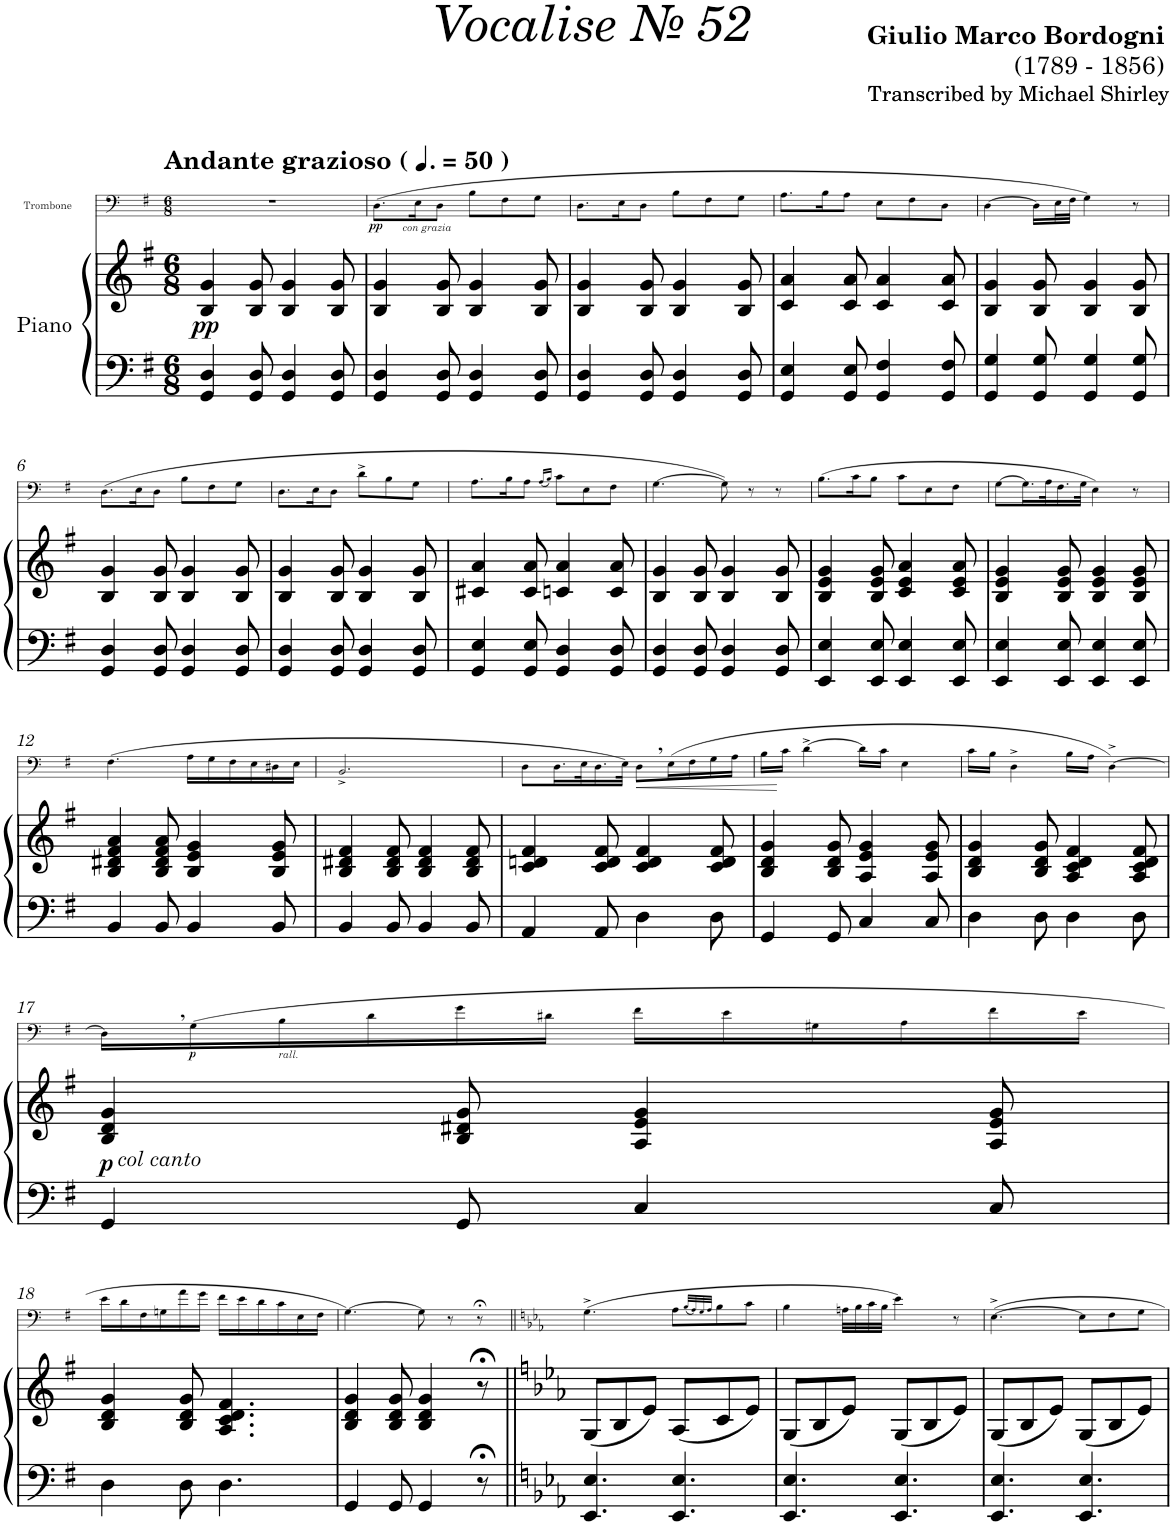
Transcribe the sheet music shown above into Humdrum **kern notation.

**kern	**kern	**dynam	**kern	**dynam
*part2	*part2	*part2	*part1	*part1
*staff3	*staff2	*staff2/3	*staff1	*staff1
*I"Piano	*	*	*I"Trombone	*
*I'Pno	*	*	*I'Trb	*
*	*	*	*stria5	*
*clefF4	*clefG2	*	*clefF4	*
*k[f#]	*k[f#]	*	*k[f#]	*
*M6/8	*M6/8	*	*M6/8	*
*MM75	*MM75	*	*MM75	*
=1	=1	=1	=1	=1
!	!	!	!LO:TX:a:B:t=Andante grazioso (	!
!	!	!	!LO:TX:a:B:t=)	!
!	!	!LO:DY:b	!	!
4GG/ 4D/	4B/ 4g/	pp	2.r	.
8GG/ 8D/	8B/ 8g/	.	.	.
4GG/ 4D/	4B/ 4g/	.	.	.
8GG/ 8D/	8B/ 8g/	.	.	.
=2	=2	=2	=2	=2
!	!	!	!	!LO:DY:b
4GG/ 4D/	4B/ 4g/	.	(8.D\L	pp
!	!	!	!LO:TX:b:i:t=con grazia	!
.	.	.	16E\K	.
8GG/ 8D/	8B/ 8g/	.	8D\J	.
4GG/ 4D/	4B/ 4g/	.	8B\L	.
.	.	.	8F#\	.
8GG/ 8D/	8B/ 8g/	.	8G\J	.
=3	=3	=3	=3	=3
4GG/ 4D/	4B/ 4g/	.	8.D\L	.
.	.	.	16E\K	.
8GG/ 8D/	8B/ 8g/	.	8D\J	.
4GG/ 4D/	4B/ 4g/	.	8B\L	.
.	.	.	8F#\	.
8GG/ 8D/	8B/ 8g/	.	8G\J	.
=4	=4	=4	=4	=4
4GG/ 4E/	4c/ 4a/	.	8.A\L	.
.	.	.	16B\K	.
8GG/ 8E/	8c/ 8a/	.	8A\J	.
4GG/ 4F#/	4c/ 4a/	.	8E\L	.
.	.	.	8F#\	.
8GG/ 8F#/	8c/ 8a/	.	8D\J	.
=5	=5	=5	=5	=5
4GG/ 4G/	4B/ 4g/	.	[4D\	.
8GG/ 8G/	8B/ 8g/	.	16D\LL]	.
.	.	.	32E\L	.
.	.	.	32F#\JJJ	.
4GG/ 4G/	4B/ 4g/	.	4G\)	.
8GG/ 8G/	8B/ 8g/	.	8r	.
!!LO:LB:g=z
=6	=6	=6	=6	=6
4GG/ 4D/	4B/ 4g/	.	(8.D\L	.
.	.	.	16E\K	.
8GG/ 8D/	8B/ 8g/	.	8D\J	.
4GG/ 4D/	4B/ 4g/	.	8B\L	.
.	.	.	8F#\	.
8GG/ 8D/	8B/ 8g/	.	8G\J	.
=7	=7	=7	=7	=7
4GG/ 4D/	4B/ 4g/	.	8.D\L	.
.	.	.	16E\K	.
8GG/ 8D/	8B/ 8g/	.	8D\J	.
4GG/ 4D/	4B/ 4g/	.	8d^\L	.
.	.	.	8B\	.
8GG/ 8D/	8B/ 8g/	.	8G\J	.
=8	=8	=8	=8	=8
4GG/ 4E/	4c#X/ 4a/	.	8.A\L	.
.	.	.	16B\K	.
8GG/ 8E/	8c#/ 8a/	.	8A\J	.
.	.	.	(16qA/LL	.
.	.	.	16qB/JJ)	.
4GG/ 4D/	4cn/ 4a/	.	8c\L	.
.	.	.	8E\	.
8GG/ 8D/	8c/ 8a/	.	8F#\J	.
=9	=9	=9	=9	=9
4GG/ 4D/	4B/ 4g/	.	[4.G\	.
8GG/ 8D/	8B/ 8g/	.	.	.
4GG/ 4D/	4B/ 4g/	.	8G\])	.
.	.	.	8r	.
8GG/ 8D/	8B/ 8g/	.	8r	.
=10	=10	=10	=10	=10
4EE/ 4E/	4B/ 4e/ 4g/	.	(8.B\L	.
.	.	.	16c\K	.
8EE/ 8E/	8B/ 8e/ 8g/	.	8B\J	.
4EE/ 4E/	4c/ 4e/ 4a/	.	8c\L	.
.	.	.	8E\	.
8EE/ 8E/	8c/ 8e/ 8a/	.	8F#\J	.
=11	=11	=11	=11	=11
4EE/ 4E/	4B/ 4e/ 4g/	.	[8G\L	.
.	.	.	16.G\L]	.
.	.	.	32A\K	.
8EE/ 8E/	8B/ 8e/ 8g/	.	16.F#\	.
.	.	.	32G\JJk	.
4EE/ 4E/	4B/ 4e/ 4g/	.	4E\)	.
8EE/ 8E/	8B/ 8e/ 8g/	.	8r	.
!!LO:LB:g=z
=12	=12	=12	=12	=12
4BB/	4B/ 4d#X/ 4f#/ 4a/	.	(4.F#\	.
8BB/	8B/ 8d#/ 8f#/ 8a/	.	.	.
4BB/	4B/ 4e/ 4g/	.	16A\LL	.
.	.	.	16G\	.
.	.	.	16F#\	.
.	.	.	16E\	.
8BB/	8B/ 8e/ 8g/	.	16D#X\	.
.	.	.	16E\JJ	.
=13	=13	=13	=13	=13
4BB/	4B/ 4d#X/ 4f#/	.	2.BB^/	.
8BB/	8B/ 8d#/ 8f#/	.	.	.
4BB/	4B/ 4d#/ 4f#/	.	.	.
8BB/	8B/ 8d#/ 8f#/	.	.	.
=14	=14	=14	=14	=14
4AA/	4c/ 4dn/ 4f#/	.	8D\L	.
.	.	.	16.D\L	.
.	.	.	32E\K	.
8AA/	8c/ 8d/ 8f#/	.	16.D\	.
.	.	.	32E\JJk)	.
!	!	!	!	!LO:HP:b
4D\	4c/ 4d/ 4f#/	.	8D,\L	<
.	.	.	(16E\L	.
.	.	.	16F#\	.
8D\	8c/ 8d/ 8f#/	.	16G\	.
.	.	.	16A\JJ	.
=15	=15	=15	=15	=15
4GG/	4B/ 4d/ 4g/	.	16B\LL	.
.	.	.	16c\JJ	[
.	.	.	[4d^\	.
8GG/	8B/ 8d/ 8g/	.	.	.
4C/	4A/ 4e/ 4g/	.	16d\LL]	.
.	.	.	16c\JJ	.
.	.	.	4E\	.
8C/	8A/ 8e/ 8g/	.	.	.
=16	=16	=16	=16	=16
4D\	4B/ 4d/ 4g/	.	16c\LL	.
.	.	.	16B\JJ	.
.	.	.	4D^\	.
8D\	8B/ 8d/ 8g/	.	.	.
4D\	4A/ 4c/ 4d/ 4f#/	.	16B\LL	.
.	.	.	16A\JJ	.
.	.	.	[4D^\)	.
8D\	8A/ 8c/ 8d/ 8f#/	.	.	.
!!LO:LB:g=z
=17	=17	=17	=17	=17
!	!LO:TX:b:i:t=col canto	!	!	!
!	!	!LO:DY:b	!	!
4GG/	4B/ 4d/ 4g/	p	16D,\LL]	.
!	!	!	!	!LO:DY:b
.	.	.	(16G\	p
!	!	!	!LO:TX:b:i:t=rall.	!
.	.	.	16B\	.
.	.	.	16d\	.
8GG/	8B/ 8d#X/ 8g/	.	16g\	.
.	.	.	16d#X\JJ	.
4C/	4A/ 4e/ 4g/	.	16f#\LL	.
.	.	.	16e\	.
.	.	.	16G#X\	.
.	.	.	16A\	.
8C/	8A/ 8e/ 8g/	.	16f#\	.
.	.	.	16e\JJ	.
!!LO:LB:g=z
=18	=18	=18	=18	=18
4D\	4B/ 4d/ 4g/	.	16e\LL	.
.	.	.	16d\	.
.	.	.	16F#\	.
.	.	.	16Gn\	.
8D\	8B/ 8d/ 8g/	.	16a\	.
.	.	.	16g\JJ	.
4.D\	4.A/ 4.c/ 4.d/ 4.f#/	.	16f#\LL	.
.	.	.	16e\	.
.	.	.	16d\	.
.	.	.	16c\	.
.	.	.	16E\	.
.	.	.	16F#\JJ	.
=19	=19	=19	=19	=19
4GG/	4B/ 4d/ 4g/	.	[4.G\)	.
8GG/	8B/ 8d/ 8g/	.	.	.
4GG/	4B/ 4d/ 4g/	.	8G\]	.
.	.	.	8r	.
8r;<	8r;<	.	8r;<	.
=20||	=20||	=20||	=20||	=20||
*k[b-e-a-]	*k[b-e-a-]	*	*k[b-e-a-]	*
4.EE-/ 4.E-/	(8G/L	.	(4.G^\	.
.	8B-/	.	.	.
.	8e-/J)	.	.	.
4.EE-/ 4.E-/	(8A-/L	.	8A-\L	.
.	.	.	(32qB-/LLL	.
.	.	.	32qA-/)	.
.	.	.	32qG/	.
.	.	.	32qA-/JJJ	.
.	8c/	.	8B-\	.
.	8e-/J)	.	8c\J	.
=21	=21	=21	=21	=21
4.EE-/ 4.E-/	(8G/L	.	4B-\	.
.	8B-/	.	.	.
.	8e-/J)	.	32An\LLL	.
.	.	.	32B-\	.
.	.	.	32c\	.
.	.	.	32B-\JJJ	.
4.EE-/ 4.E-/	(8G/L	.	4e-\)	.
.	8B-/	.	.	.
.	8e-/J)	.	8r	.
=22	=22	=22	=22	=22
4.EE-/ 4.E-/	(8G/L	.	[4.E-^\	.
.	8B-/	.	.	.
.	8e-/J)	.	.	.
4.EE-/ 4.E-/	(8G/L	.	8E-\L]	.
.	8B-/	.	8F\	.
.	8e-/J)	.	8G\J	.
=	=	=	=	=
*-	*-	*-	*-	*-
